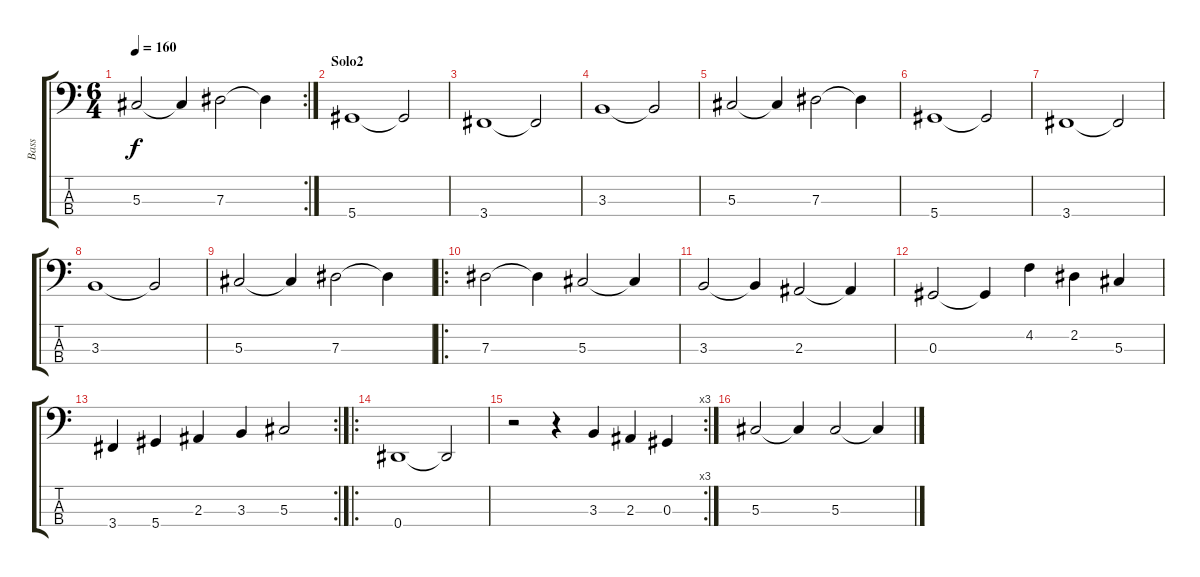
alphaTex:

\track ("Bass" "Bass") {instrument electricbasspick}
\staff {score tabs}
\tuning (Gb2 Db2 Ab1 Eb1) {hide}
\rc 2
\ts (6 4)
\tempo 160
\clef f4
\ks c
5.3.2{dy f} 5.3{t}.4 7.3.2 7.3{t}.4 |
\section ("" "Solo2")
5.4.1 5.4{t}.2 |
3.4.1 3.4{t}.2 |
3.3.1 3.3{t}.2 |
5.3.2 5.3{t}.4 7.3.2 7.3{t}.4 |
5.4.1 5.4{t}.2 |
3.4.1 3.4{t}.2 |
3.3.1 3.3{t}.2 |
5.3.2 5.3{t}.4 7.3.2 7.3{t}.4 |
\ro
7.3.2 7.3{t}.4 5.3.2 5.3{t}.4 |
3.3.2 3.3{t}.4 2.3.2 2.3{t}.4 |
0.3.2 0.3{t}.4 4.2.4 2.2.4 5.3.4 |
\rc 2
3.4.4 5.4.4 2.3.4 3.3.4 5.3.2 |
\ro
0.4.1 0.4{t}.2 |
\rc 3
r.2 r.4 3.3.4 2.3.4 0.3.4 |
5.3.2 5.3{t}.4 5.3.2 5.3{t}.4
